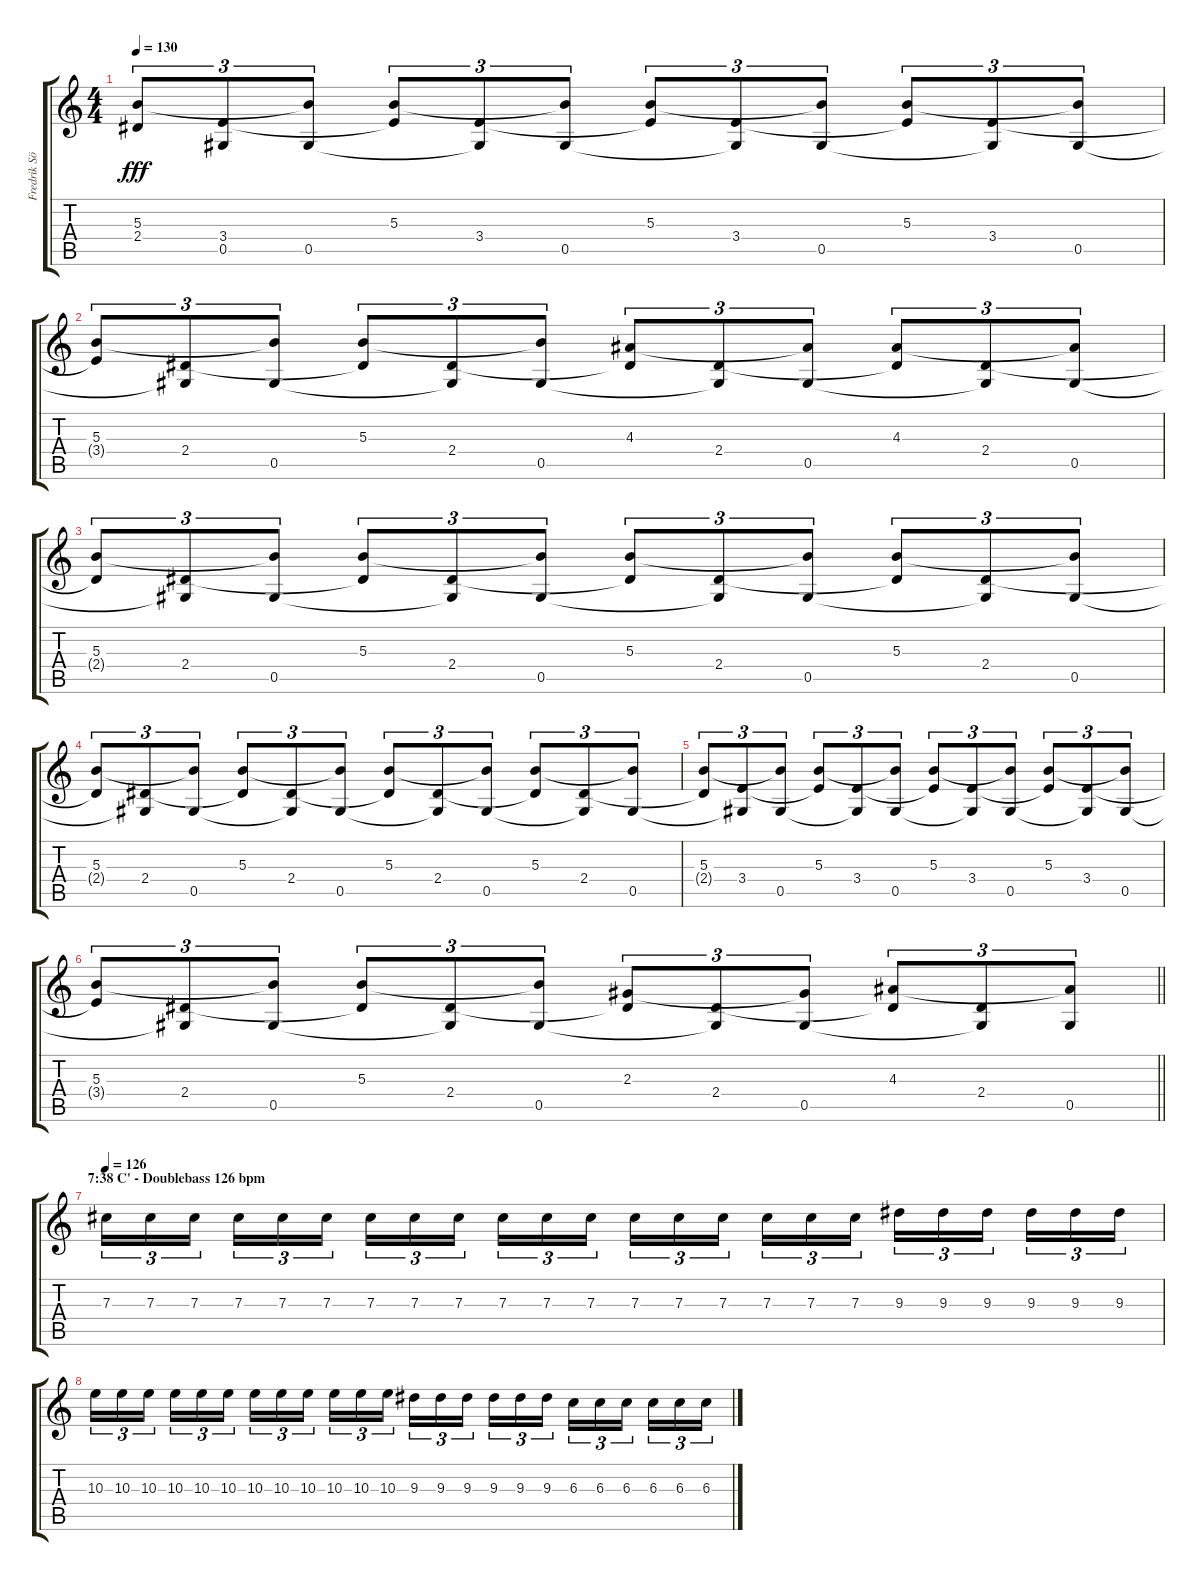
\track ("Fredrik Söderberg (D# Tuning)" "Fredrik Sö") {instrument distortionguitar}
\staff {score tabs}
\tuning (Eb4 Bb3 Gb3 Db3 Ab2 Eb2) {hide}
\ts (4 4)
\tempo 130
\clef g2
\ks c
(5.3 2.4{t}).8{tu (3 2) dy fff} (3.4 0.5{t}).8{tu (3 2)} (5.3{t} 0.5).8{tu (3 2)} (5.3 3.4{t}).8{tu (3 2)} (3.4 0.5{t}).8{tu (3 2)} (5.3{t} 0.5).8{tu (3 2)} (5.3 3.4{t}).8{tu (3 2)} (3.4 0.5{t}).8{tu (3 2)} (5.3{t} 0.5).8{tu (3 2)} (5.3 3.4{t}).8{tu (3 2)} (3.4 0.5{t}).8{tu (3 2)} (5.3{t} 0.5).8{tu (3 2)} |
(5.3 3.4{t}).8{tu (3 2)} (2.4 0.5{t}).8{tu (3 2)} (5.3{t} 0.5).8{tu (3 2)} (5.3 2.4{t}).8{tu (3 2)} (2.4 0.5{t}).8{tu (3 2)} (5.3{t} 0.5).8{tu (3 2)} (4.3 2.4{t}).8{tu (3 2)} (2.4 0.5{t}).8{tu (3 2)} (4.3{t} 0.5).8{tu (3 2)} (4.3 2.4{t}).8{tu (3 2)} (2.4 0.5{t}).8{tu (3 2)} (4.3{t} 0.5).8{tu (3 2)} |
(5.3 2.4{t}).8{tu (3 2)} (2.4 0.5{t}).8{tu (3 2)} (5.3{t} 0.5).8{tu (3 2)} (5.3 2.4{t}).8{tu (3 2)} (2.4 0.5{t}).8{tu (3 2)} (5.3{t} 0.5).8{tu (3 2)} (5.3 2.4{t}).8{tu (3 2)} (2.4 0.5{t}).8{tu (3 2)} (5.3{t} 0.5).8{tu (3 2)} (5.3 2.4{t}).8{tu (3 2)} (2.4 0.5{t}).8{tu (3 2)} (5.3{t} 0.5).8{tu (3 2)} |
(5.3 2.4{t}).8{tu (3 2)} (2.4 0.5{t}).8{tu (3 2)} (5.3{t} 0.5).8{tu (3 2)} (5.3 2.4{t}).8{tu (3 2)} (2.4 0.5{t}).8{tu (3 2)} (5.3{t} 0.5).8{tu (3 2)} (5.3 2.4{t}).8{tu (3 2)} (2.4 0.5{t}).8{tu (3 2)} (5.3{t} 0.5).8{tu (3 2)} (5.3 2.4{t}).8{tu (3 2)} (2.4 0.5{t}).8{tu (3 2)} (5.3{t} 0.5).8{tu (3 2)} |
(5.3 2.4{t}).8{tu (3 2)} (3.4 0.5{t}).8{tu (3 2)} (5.3{t} 0.5).8{tu (3 2)} (5.3 3.4{t}).8{tu (3 2)} (3.4 0.5{t}).8{tu (3 2)} (5.3{t} 0.5).8{tu (3 2)} (5.3 3.4{t}).8{tu (3 2)} (3.4 0.5{t}).8{tu (3 2)} (5.3{t} 0.5).8{tu (3 2)} (5.3 3.4{t}).8{tu (3 2)} (3.4 0.5{t}).8{tu (3 2)} (5.3{t} 0.5).8{tu (3 2)} |
\barLineRight lightlight
(5.3 3.4{t}).8{tu (3 2)} (2.4 0.5{t}).8{tu (3 2)} (5.3{t} 0.5).8{tu (3 2)} (5.3 2.4{t}).8{tu (3 2)} (2.4 0.5{t}).8{tu (3 2)} (5.3{t} 0.5).8{tu (3 2)} (2.3 2.4{t}).8{tu (3 2)} (2.4 0.5{t}).8{tu (3 2)} (2.3{t} 0.5).8{tu (3 2)} (4.3 2.4{t}).8{tu (3 2)} (2.4 0.5{t}).8{tu (3 2)} (4.3{t} 0.5).8{tu (3 2)} |
\section ("" "7:38 C' - Doublebass 126 bpm")
\tempo 126
7.3.16{tu (3 2)} 7.3.16{tu (3 2)} 7.3.16{tu (3 2) beam splitsecondary} 7.3.16{tu (3 2)} 7.3.16{tu (3 2)} 7.3.16{tu (3 2)} 7.3.16{tu (3 2)} 7.3.16{tu (3 2)} 7.3.16{tu (3 2) beam splitsecondary} 7.3.16{tu (3 2)} 7.3.16{tu (3 2)} 7.3.16{tu (3 2)} 7.3.16{tu (3 2)} 7.3.16{tu (3 2)} 7.3.16{tu (3 2) beam splitsecondary} 7.3.16{tu (3 2)} 7.3.16{tu (3 2)} 7.3.16{tu (3 2)} 9.3.16{tu (3 2)} 9.3.16{tu (3 2)} 9.3.16{tu (3 2) beam splitsecondary} 9.3.16{tu (3 2)} 9.3.16{tu (3 2)} 9.3.16{tu (3 2)} |
10.3.16{tu (3 2)} 10.3.16{tu (3 2)} 10.3.16{tu (3 2) beam splitsecondary} 10.3.16{tu (3 2)} 10.3.16{tu (3 2)} 10.3.16{tu (3 2)} 10.3.16{tu (3 2)} 10.3.16{tu (3 2)} 10.3.16{tu (3 2) beam splitsecondary} 10.3.16{tu (3 2)} 10.3.16{tu (3 2)} 10.3.16{tu (3 2)} 9.3.16{tu (3 2)} 9.3.16{tu (3 2)} 9.3.16{tu (3 2) beam splitsecondary} 9.3.16{tu (3 2)} 9.3.16{tu (3 2)} 9.3.16{tu (3 2)} 6.3.16{tu (3 2)} 6.3.16{tu (3 2)} 6.3.16{tu (3 2) beam splitsecondary} 6.3.16{tu (3 2)} 6.3.16{tu (3 2)} 6.3.16{tu (3 2)}
